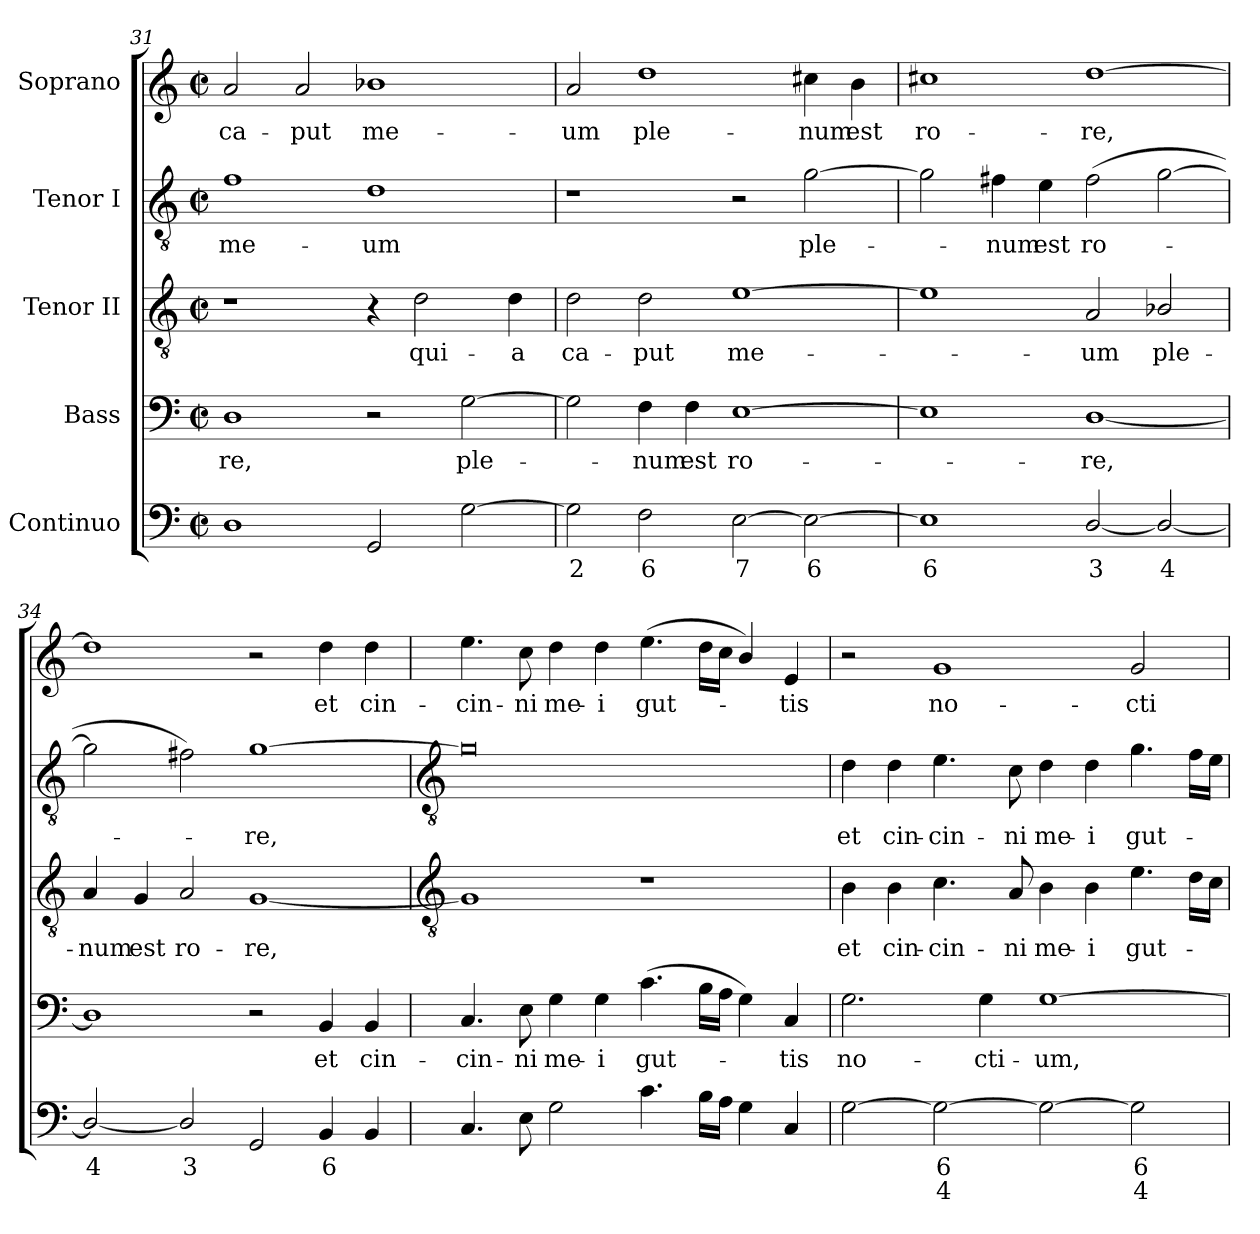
**kern	**text	**text	**kern	**text	**kern	**text	**kern	**text	**kern	**text
*part5	*part5	*part5	*part4	*part4	*part3	*part3	*part2	*part2	*part1	*part1
*staff5	*staff5	*staff5	*staff4	*staff4	*staff3	*staff3	*staff2	*staff2	*staff1	*staff1
*I"Continuo	*	*	*I"Bass	*	*I"Tenor II	*	*I"Tenor I	*	*I"Soprano	*
!!LO:LB:g=z
*clefF4	*	*	*clefF4	*	*clefGv2	*	*clefGv2	*	*clefG2	*
*k[]	*	*	*k[]	*	*k[]	*	*k[]	*	*k[]	*
*C:	*	*	*C:	*	*C:	*	*C:	*	*C:	*
*M4/2	*	*	*M4/2	*	*M4/2	*	*M4/2	*	*M4/2	*
*met(c|)	*	*	*met(c|)	*	*met(c|)	*	*met(c|)	*	*met(c|)	*
=31	=31	=31	=31	=31	=31	=31	=31	=31	=31	=31
!	!	!	!	!LO:LY:b	!	!	!	!LO:LY:b	!	!LO:LY:b
1D	.	.	1D	-re,	1r	.	1f	me-	2a	ca-
!	!	!	!	!	!	!	!	!	!	!LO:LY:b
.	.	.	.	.	.	.	.	.	2a	-put
!	!	!	!	!	!	!	!	!LO:LY:b	!	!LO:LY:b
2GG	.	.	2r	.	4r	.	1d	-um	1b-X	me-
!	!	!	!	!	!	!LO:LY:b	!	!	!	!
.	.	.	.	.	2d	qui-	.	.	.	.
!	!	!	!	!LO:LY:b	!	!	!	!	!	!
[2G	.	.	[2G	ple-	.	.	.	.	.	.
!	!	!	!	!	!	!LO:LY:b	!	!	!	!
.	.	.	.	.	4d	-a	.	.	.	.
=32	=32	=32	=32	=32	=32	=32	=32	=32	=32	=32
!	!LO:LY:b	!	!	!	!	!LO:LY:b	!	!	!	!LO:LY:b
2G]	2	.	2G]	.	2d	ca-	1r	.	2a	-um
!	!LO:LY:b	!	!	!LO:LY:b	!	!LO:LY:b	!	!	!	!LO:LY:b
2F	6	.	4F	-num	2d	-put	.	.	1dd	ple-
!	!	!	!	!LO:LY:b	!	!	!	!	!	!
.	.	.	4F	est	.	.	.	.	.	.
!	!LO:LY:b	!	!	!LO:LY:b	!	!LO:LY:b	!	!	!	!
[2E	7	.	[1E	ro-	[1e	me-	2r	.	.	.
!	!LO:LY:b	!	!	!	!	!	!	!LO:LY:b	!	!LO:LY:b
2E_	6	.	.	.	.	.	[2g	ple-	4cc#X	-num
!	!	!	!	!	!	!	!	!	!	!LO:LY:b
.	.	.	.	.	.	.	.	.	4b	est
=33	=33	=33	=33	=33	=33	=33	=33	=33	=33	=33
!	!LO:LY:b	!	!	!	!	!	!	!	!	!LO:LY:b
1E]	6	.	1E]	.	1e]	.	2g]	.	1cc#X	ro-
!	!	!	!	!	!	!	!	!LO:LY:b	!	!
.	.	.	.	.	.	.	4f#X	num	.	.
!	!	!	!	!	!	!	!	!LO:LY:b	!	!
.	.	.	.	.	.	.	4e	est	.	.
!	!LO:LY:b	!	!	!LO:LY:b	!	!LO:LY:b	!	!LO:LY:b	!	!LO:LY:b
[2D/	3	.	[1D/	re,	2A	um	(>2f#	ro-	[1dd	-re,
!	!LO:LY:b	!	!	!	!	!LO:LY:b	!	!	!	!
2D/_	4	.	.	.	2B-X/	ple-	[2g	.	.	.
=34	=34	=34	=34	=34	=34	=34	=34	=34	=34	=34
!	!LO:LY:b	!	!	!	!	!LO:LY:b	!	!	!	!
2D/_	4	.	1D]	.	4A	-num	2g]	.	1dd]	.
!	!	!	!	!	!	!LO:LY:b	!	!	!	!
.	.	.	.	.	4G	est	.	.	.	.
!	!LO:LY:b	!	!	!	!	!LO:LY:b	!	!	!	!
2D/]	3	.	.	.	2A	ro-	2f#X)	.	.	.
!	!	!	!	!	!	!LO:LY:b	!	!LO:LY:b	!	!
2GG	.	.	2r	.	[1G	-re,	[1g	re,	2r	.
!	!LO:LY:b	!	!	!LO:LY:b	!	!	!	!	!	!LO:LY:b
4BB	6	.	4BB	et	.	.	.	.	4dd	et
!	!	!	!	!LO:LY:b	!	!	!	!	!	!LO:LY:b
4BB	.	.	4BB	cin-	.	.	.	.	4dd	cin-
!!LO:LB:g=z
=35	=35	=35	=35	=35	=35	=35	=35	=35	=35	=35
*	*	*	*	*	*clefGv2	*	*clefGv2	*	*	*
!	!	!	!	!LO:LY:b	!	!	!	!	!	!LO:LY:b
4.C	.	.	4.C	-cin-	1G]	.	0g]	.	4.ee	-cin-
!	!	!	!	!LO:LY:b	!	!	!	!	!	!LO:LY:b
8E	.	.	8E	-ni	.	.	.	.	8cc	-ni
!	!	!	!	!LO:LY:b	!	!	!	!	!	!LO:LY:b
2G	.	.	4G	me-	.	.	.	.	4dd	me-
!	!	!	!	!LO:LY:b	!	!	!	!	!	!LO:LY:b
.	.	.	4G	-i	.	.	.	.	4dd	-i
!	!	!	!	!LO:LY:b	!	!	!	!	!	!LO:LY:b
4.c	.	.	(>4.c	gut-	1r	.	.	.	(>4.ee	gut-
16BLL	.	.	16BLL	.	.	.	.	.	16ddLL	.
16AJJ	.	.	16AJJ	.	.	.	.	.	16ccJJ	.
4G	.	.	4G)	.	.	.	.	.	4b/)	.
!	!	!	!	!LO:LY:b	!	!	!	!	!	!LO:LY:b
4C	.	.	4C	tis	.	.	.	.	4e	-tis
=36	=36	=36	=36	=36	=36	=36	=36	=36	=36	=36
!	!	!	!	!LO:LY:b	!	!LO:LY:b	!	!LO:LY:b	!	!
[2G	.	.	2.G	no-	4B	et	4d	et	2r	.
!	!	!	!	!	!	!LO:LY:b	!	!LO:LY:b	!	!
.	.	.	.	.	4B	cin-	4d	cin-	.	.
!	!LO:LY:b	!LO:LY:b	!	!	!	!LO:LY:b	!	!LO:LY:b	!	!LO:LY:b
2G_	6	4	.	.	4.c	-cin-	4.e	-cin-	1g	no-
!	!	!	!	!LO:LY:b	!	!	!	!	!	!
.	.	.	4G	-cti-	.	.	.	.	.	.
!	!	!	!	!	!	!LO:LY:b	!	!LO:LY:b	!	!
.	.	.	.	.	8A	-ni	8c	-ni	.	.
!	!	!	!	!LO:LY:b	!	!LO:LY:b	!	!LO:LY:b	!	!
2G_	.	.	[1G	-um,	4B	me-	4d	me-	.	.
!	!	!	!	!	!	!LO:LY:b	!	!LO:LY:b	!	!
.	.	.	.	.	4B	-i	4d	-i	.	.
!	!LO:LY:b	!LO:LY:b	!	!	!	!LO:LY:b	!	!LO:LY:b	!	!LO:LY:b
2G]	6	4	.	.	4.e	gut-	4.g	gut-	2g	-cti-
.	.	.	.	.	16dLL	.	16fLL	.	.	.
.	.	.	.	.	16cJJ	.	16eJJ	.	.	.
=	=	=	=	=	=	=	=	=	=	=
*-	*-	*-	*-	*-	*-	*-	*-	*-	*-	*-
